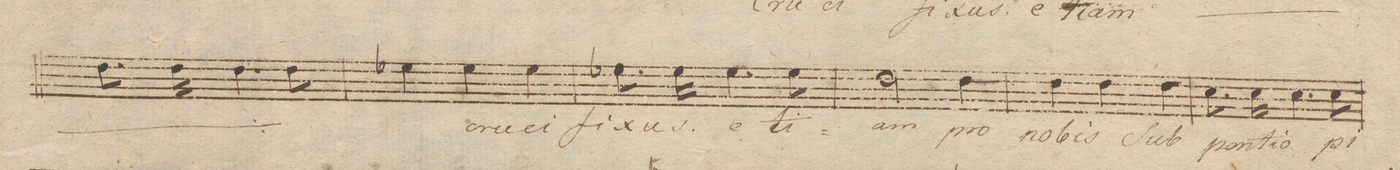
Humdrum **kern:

**kern	**text	**dynam
*I"Tenore Solo	*	*
*clefC4	*	*
*k[b-e-a-]	*	*
*met(c|)	*	*
*M3/4	*	*
8.c\	-fi-	.
16c\	-xus	.
4c\	e-	.
4c\	-ti-	.
=101	=101	=101
4d-X\	-am	.
*	*Xij	*
4d-\	cru-	.
4d-\	-ci-	.
=102	=102	=102
8.d-X\	-fi-	.
16d-\	-xus	.
4d-\	e-	.
4d-\	-ti-	.
=103	=103	=103
2c\	-am	.
4c\	pro	.
=104	=104	=104
4c\	no-	.
4c\	-bis	.
4c\	Sub	.
=105	=105	=105
8.B-\	pon-	.
16B-\	-ti-	.
4B-\	-o	.
4B-\	pi-	.
=106	=106	=106
*-	*-	*-
